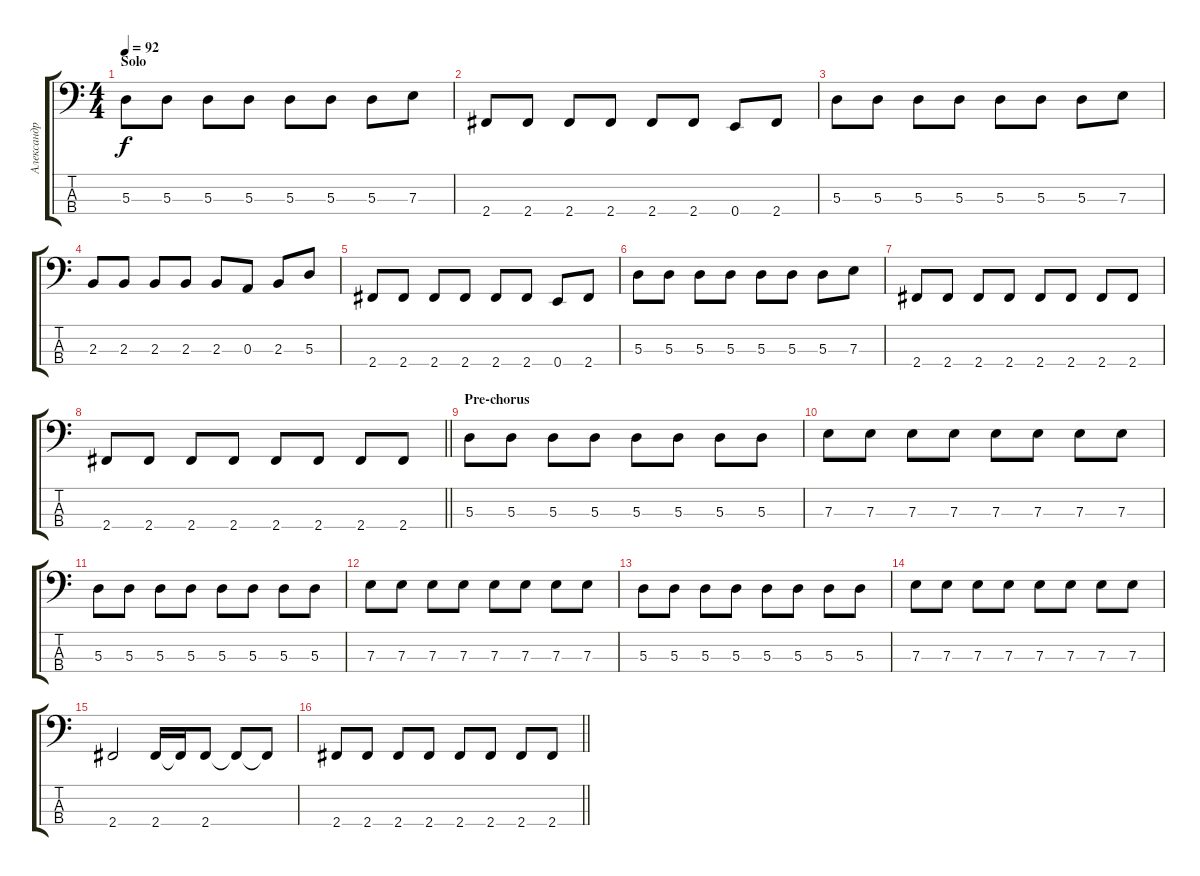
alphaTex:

\track ("Александр Тимонин" "Александр ") {instrument electricbasspick}
\staff {score tabs}
\tuning (G2 D2 A1 E1) {hide}
\ts (4 4)
\section ("" "Solo")
\tempo 92
\clef f4
\ks c
5.3.8{dy f} 5.3.8 5.3.8 5.3.8 5.3.8 5.3.8 5.3.8 7.3.8 |
2.4.8 2.4.8 2.4.8 2.4.8 2.4.8 2.4.8 0.4.8 2.4.8 |
5.3.8 5.3.8 5.3.8 5.3.8 5.3.8 5.3.8 5.3.8 7.3.8 |
2.3.8 2.3.8 2.3.8 2.3.8 2.3.8 0.3.8 2.3.8 5.3.8 |
2.4.8 2.4.8 2.4.8 2.4.8 2.4.8 2.4.8 0.4.8 2.4.8 |
5.3.8 5.3.8 5.3.8 5.3.8 5.3.8 5.3.8 5.3.8 7.3.8 |
2.4.8 2.4.8 2.4.8 2.4.8 2.4.8 2.4.8 2.4.8 2.4.8 |
\barLineRight lightlight
2.4.8 2.4.8 2.4.8 2.4.8 2.4.8 2.4.8 2.4.8 2.4.8 |
\section ("" "Pre-chorus")
5.3.8 5.3.8 5.3.8 5.3.8 5.3.8 5.3.8 5.3.8 5.3.8 |
7.3.8 7.3.8 7.3.8 7.3.8 7.3.8 7.3.8 7.3.8 7.3.8 |
5.3.8 5.3.8 5.3.8 5.3.8 5.3.8 5.3.8 5.3.8 5.3.8 |
7.3.8 7.3.8 7.3.8 7.3.8 7.3.8 7.3.8 7.3.8 7.3.8 |
5.3.8 5.3.8 5.3.8 5.3.8 5.3.8 5.3.8 5.3.8 5.3.8 |
7.3.8 7.3.8 7.3.8 7.3.8 7.3.8 7.3.8 7.3.8 7.3.8 |
2.4.2 2.4.16 2.4{t}.16 2.4.8 2.4{t}.8 2.4{t}.8 |
\barLineRight lightlight
2.4.8 2.4.8 2.4.8 2.4.8 2.4.8 2.4.8 2.4.8 2.4.8
